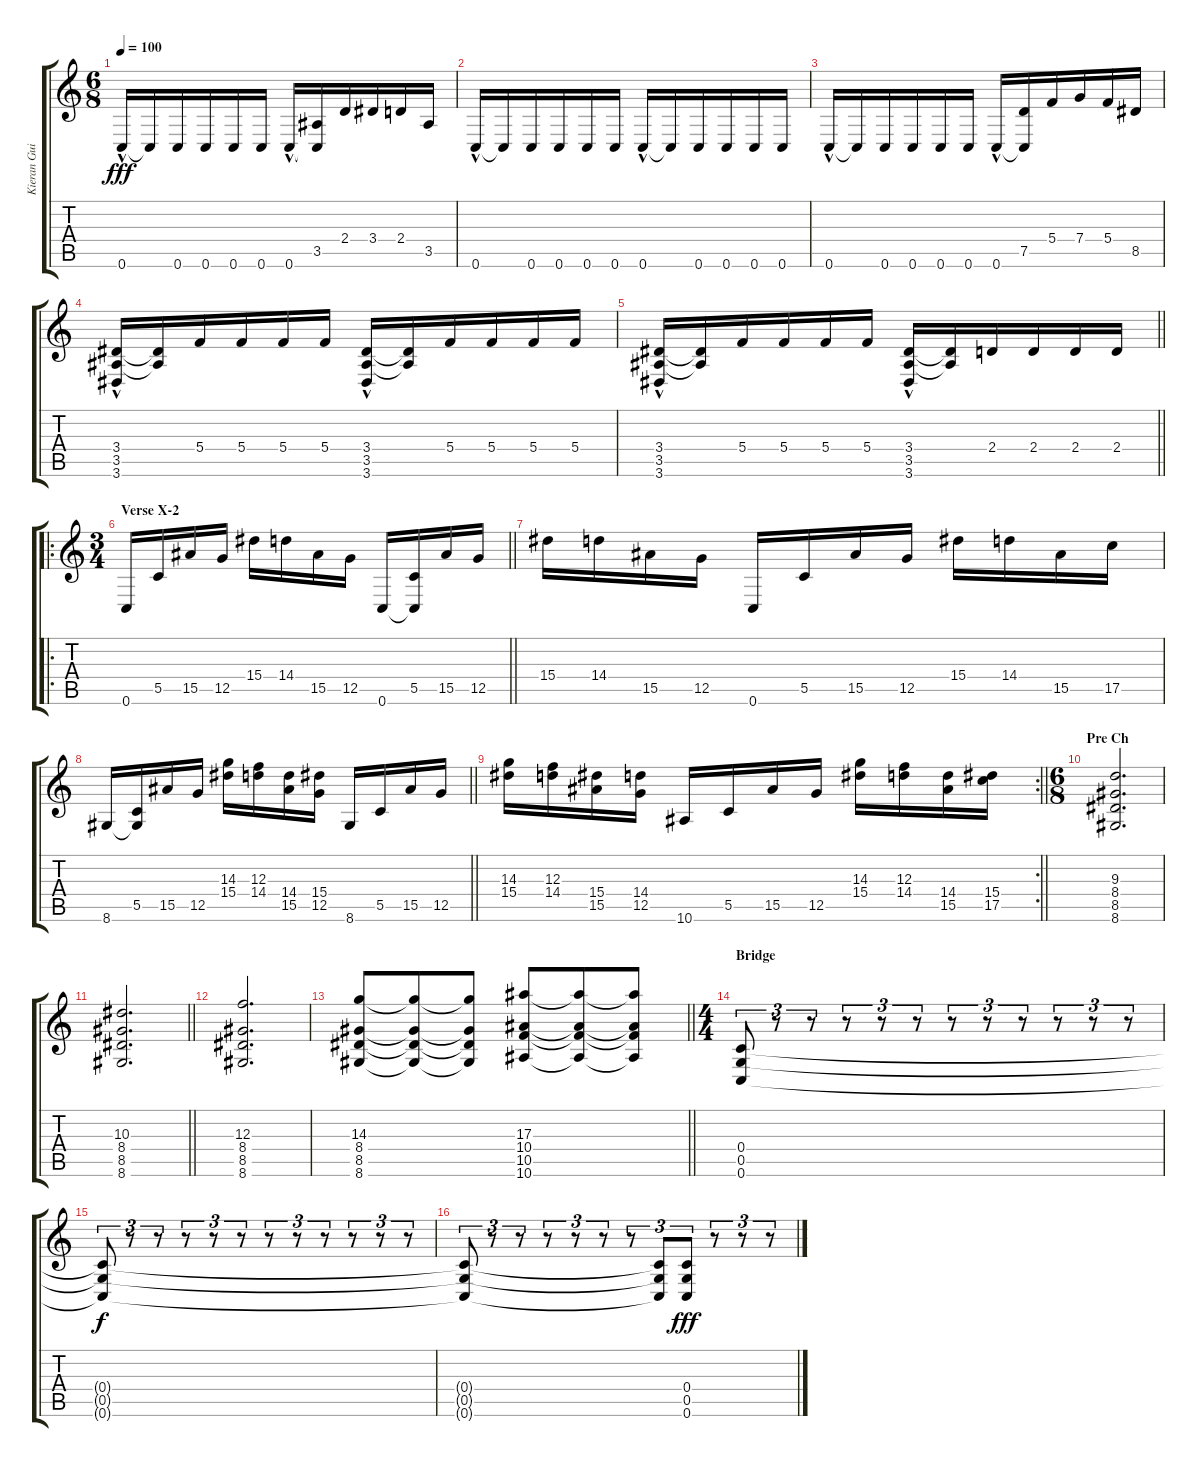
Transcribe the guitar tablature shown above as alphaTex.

\track ("Kieran Guitar" "Kieran Gui") {instrument overdrivenguitar}
\staff {score tabs}
\tuning (D4 A3 F3 C3 G2 C2) {hide}
\ts (6 8)
\tempo 100
\clef g2
\ks c
0.6{hac}.16{dy fff} 0.6{t}.16 0.6.16 0.6.16 0.6.16 0.6.16 0.6{hac}.16 (3.5 0.6{t}).16 2.4.16 3.4.16 2.4.16 3.5.16 |
0.6{hac}.16 0.6{t}.16 0.6.16 0.6.16 0.6.16 0.6.16 0.6{hac}.16 0.6{t}.16 0.6.16 0.6.16 0.6.16 0.6.16 |
0.6{hac}.16 0.6{t}.16 0.6.16 0.6.16 0.6.16 0.6.16 0.6{hac}.16 (7.5 0.6{t}).16 5.4.16 7.4.16 5.4.16 8.5.16 |
(3.4 3.5 3.6{hac}).16 (3.4{t} 3.5{t}).16 5.4.16 5.4.16 5.4.16 5.4.16 (3.4 3.5 3.6{hac}).16 (3.4{t} 3.5{t}).16 5.4.16 5.4.16 5.4.16 5.4.16 |
\barLineRight lightlight
(3.4 3.5 3.6{hac}).16 (3.4{t} 3.5{t}).16 5.4.16 5.4.16 5.4.16 5.4.16 (3.4 3.5 3.6{hac}).16 (3.4{t} 3.5{t}).16 2.4.16 2.4.16 2.4.16 2.4.16 |
\ro
\ts (3 4)
\section ("" "Verse X-2")
\barLineRight lightlight
0.6.16 5.5.16 15.5.16 12.5.16 15.4.16 14.4.16 15.5.16 12.5.16 0.6.16 (5.5 0.6{t}).16 15.5.16 12.5.16 |
15.4.16 14.4.16 15.5.16 12.5.16 0.6.16 5.5.16 15.5.16 12.5.16 15.4.16 14.4.16 15.5.16 17.5.16 |
\barLineRight lightlight
8.6.16 (5.5 8.6{t}).16 15.5.16 12.5.16 (14.3 15.4).16 (12.3 14.4).16 (14.4 15.5).16 (15.4 12.5).16 8.6.16 5.5.16 15.5.16 12.5.16 |
\rc 2
\barLineRight lightlight
(14.3 15.4).16 (12.3 14.4).16 (15.4 15.5).16 (14.4 12.5).16 10.6.16 5.5.16 15.5.16 12.5.16 (14.3 15.4).16 (12.3 14.4).16 (14.4 15.5).16 (15.4 17.5).16 |
\ts (6 8)
\section ("" "Pre Ch")
(9.3 8.4 8.5 8.6).2{d} |
\barLineRight lightlight
(10.3 8.4 8.5 8.6).2{d} |
(12.3 8.4 8.5 8.6).2{d} |
\barLineRight lightlight
(14.3 8.4 8.5 8.6).8 (14.3{t} 8.4{t} 8.5{t} 8.6{t}).8 (14.3{t} 8.4{t} 8.5{t} 8.6{t}).8 (17.3 10.4 10.5 10.6).8 (17.3{t} 10.4{t} 10.5{t} 10.6{t}).8 (17.3{t} 10.4{t} 10.5{t} 10.6{t}).8 |
\ts (4 4)
\section ("" "Bridge")
(0.4 0.5 0.6).8{tu (3 2)} r.8{tu (3 2)} r.8{tu (3 2)} r.8{tu (3 2)} r.8{tu (3 2)} r.8{tu (3 2)} r.8{tu (3 2)} r.8{tu (3 2)} r.8{tu (3 2)} r.8{tu (3 2)} r.8{tu (3 2)} r.8{tu (3 2)} |
(0.4{t} 0.5{t} 0.6{t}).8{tu (3 2) dy f} r.8{tu (3 2)} r.8{tu (3 2)} r.8{tu (3 2)} r.8{tu (3 2)} r.8{tu (3 2)} r.8{tu (3 2)} r.8{tu (3 2)} r.8{tu (3 2)} r.8{tu (3 2)} r.8{tu (3 2)} r.8{tu (3 2)} |
(0.4{t} 0.5{t} 0.6{t}).8{tu (3 2)} r.8{tu (3 2)} r.8{tu (3 2)} r.8{tu (3 2)} r.8{tu (3 2)} r.8{tu (3 2)} r.8{tu (3 2)} (0.4{t} 0.5{t} 0.6{t}).8{tu (3 2)} (0.4 0.5 0.6).8{tu (3 2) dy fff} r.8{tu (3 2)} r.8{tu (3 2)} r.8{tu (3 2)}
